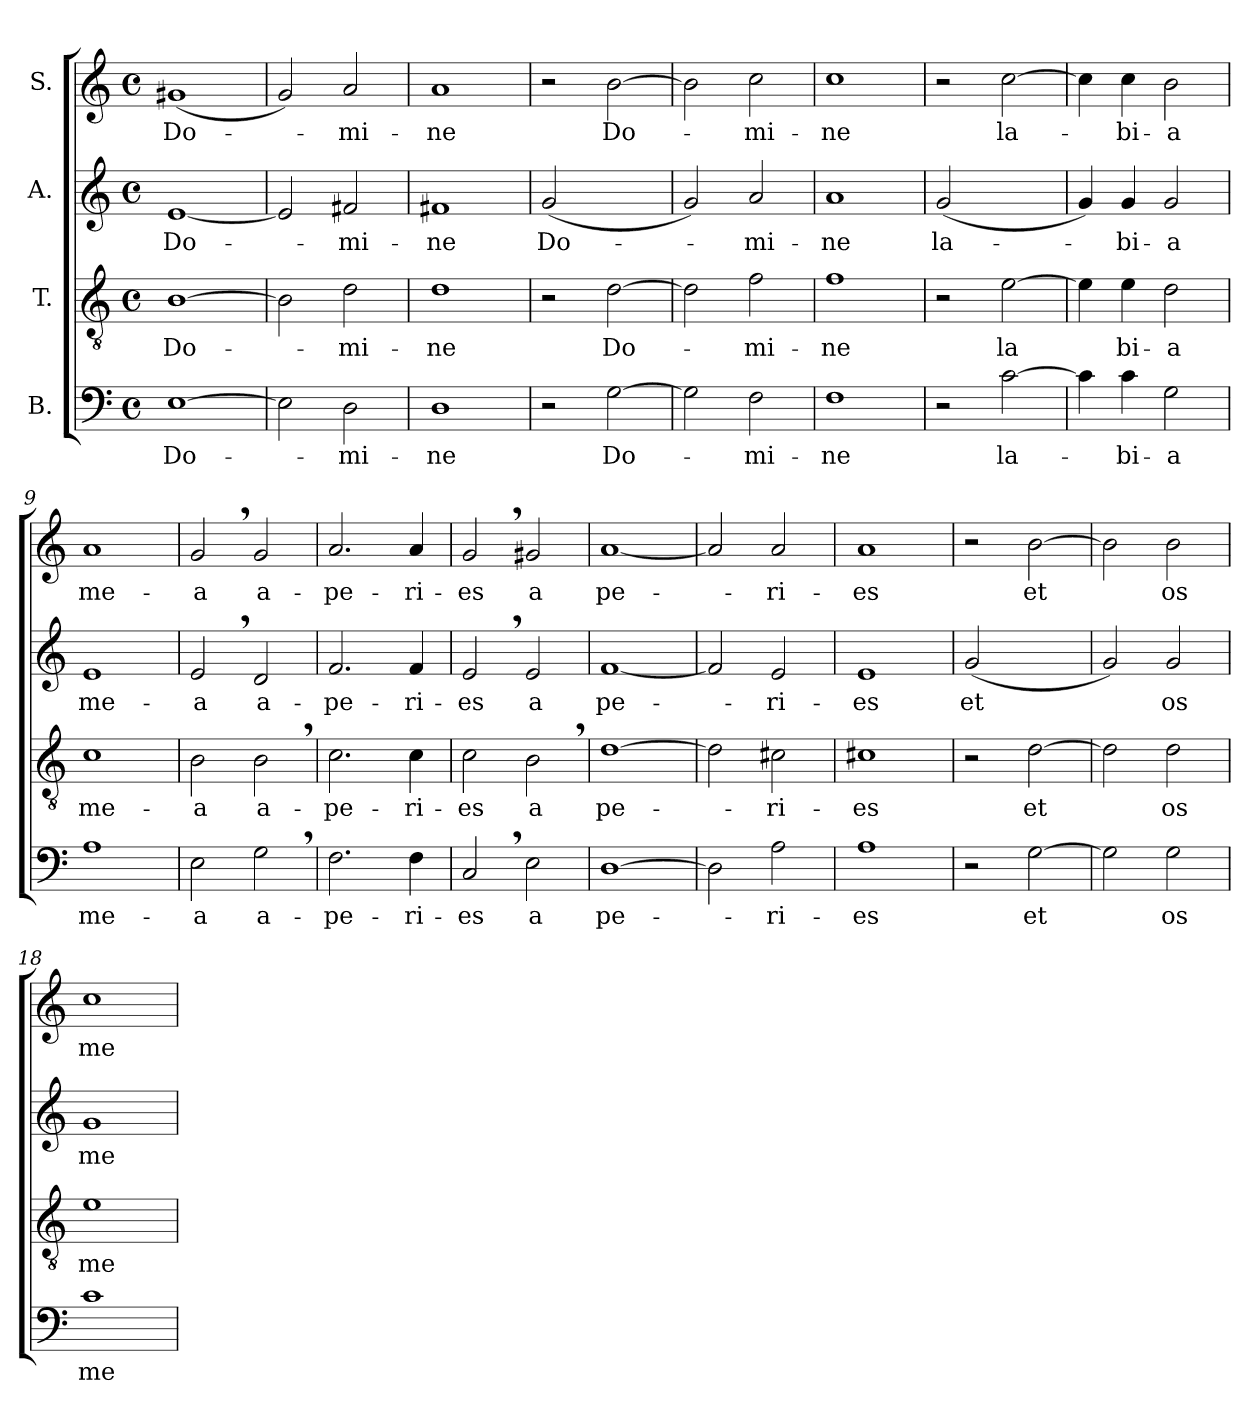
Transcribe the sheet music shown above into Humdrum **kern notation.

**kern	**text	**kern	**text	**kern	**text	**kern	**text
*part4	*part4	*part3	*part3	*part2	*part2	*part1	*part1
*staff4	*staff4	*staff3	*staff3	*staff2	*staff2	*staff1	*staff1
*I"B.	*	*I"T.	*	*I"A.	*	*I"S.	*
*clefF4	*	*clefGv2	*	*clefG2	*	*clefG2	*
*k[]	*	*k[]	*	*k[]	*	*k[]	*
*C:	*	*C:	*	*C:	*	*C:	*
*M4/4	*	*M4/4	*	*M4/4	*	*M4/4	*
*met(c)	*	*met(c)	*	*met(c)	*	*met(c)	*
=1	=1	=1	=1	=1	=1	=1	=1
!	!LO:LY:b	!	!LO:LY:b	!	!LO:LY:b	!	!LO:LY:b
[>1E	Do-	[>1B	Do-	[>1e	Do-	(>1g#X	Do-
=2	=2	=2	=2	=2	=2	=2	=2
2E\]	.	2B\]	.	2e/]	.	2g/)	.
!	!LO:LY:b	!	!LO:LY:b	!	!LO:LY:b	!	!LO:LY:b
2D\	-mi-	2d\	-mi-	2f#X/	-mi-	2a/	-mi-
=3	=3	=3	=3	=3	=3	=3	=3
!	!LO:LY:b	!	!LO:LY:b	!	!LO:LY:b	!	!LO:LY:b
1D	-ne	1d	-ne	1f#X	-ne	1a	-ne
=4	=4	=4	=4	=4	=4	=4	=4
!	!	!	!	!	!LO:LY:b	!	!
2r	.	2r	.	(>2g/	Do-	2r	.
!	!LO:LY:b	!	!LO:LY:b	!	!	!	!LO:LY:b
[>2G\	Do-	[>2d\	Do-	2ryy	.	[>2b\	Do-
=5	=5	=5	=5	=5	=5	=5	=5
2G\]	.	2d\]	.	2g/)	.	2b\]	.
!	!LO:LY:b	!	!LO:LY:b	!	!LO:LY:b	!	!LO:LY:b
2F\	-mi-	2f\	-mi-	2a/	-mi-	2cc\	-mi-
=6	=6	=6	=6	=6	=6	=6	=6
!	!LO:LY:b	!	!LO:LY:b	!	!LO:LY:b	!	!LO:LY:b
1F	-ne	1f	-ne	1a	-ne	1cc	-ne
=7	=7	=7	=7	=7	=7	=7	=7
!	!	!	!	!	!LO:LY:b	!	!
2r	.	2r	.	(>2g/	la-	2r	.
!	!LO:LY:b	!	!LO:LY:b	!	!	!	!LO:LY:b
[<2c\	la-	[<2e\	la	2ryy	.	[<2cc\	la-
!!LO:LB:g=z
=8	=8	=8	=8	=8	=8	=8	=8
4c\]	.	4e\]	.	4g/)	.	4cc\]	.
!	!LO:LY:b	!	!LO:LY:b	!	!LO:LY:b	!	!LO:LY:b
4c\	-bi-	4e\	bi-	4g/	-bi-	4cc\	-bi-
!	!LO:LY:b	!	!LO:LY:b	!	!LO:LY:b	!	!LO:LY:b
2G\	-a	2d\	-a	2g/	-a	2b\	-a
=9	=9	=9	=9	=9	=9	=9	=9
!	!LO:LY:b	!	!LO:LY:b	!	!LO:LY:b	!	!LO:LY:b
1A	me-	1c	me-	1e	me-	1a	me-
=10	=10	=10	=10	=10	=10	=10	=10
!	!LO:LY:b	!	!LO:LY:b	!	!LO:LY:b	!	!LO:LY:b
2E\	-a	2B\	-a	2e,>/	-a	2g,>/	-a
!	!LO:LY:b	!	!LO:LY:b	!	!LO:LY:b	!	!LO:LY:b
2G,>\	a-	2B,>\	a-	2d/	a-	2g/	a-
=11	=11	=11	=11	=11	=11	=11	=11
!	!LO:LY:b	!	!LO:LY:b	!	!LO:LY:b	!	!LO:LY:b
2.F\	-pe-	2.c\	-pe-	2.f/	-pe-	2.a/	-pe-
!	!LO:LY:b	!	!LO:LY:b	!	!LO:LY:b	!	!LO:LY:b
4F\	-ri-	4c\	-ri-	4f/	-ri-	4a/	-ri-
=12	=12	=12	=12	=12	=12	=12	=12
!	!LO:LY:b	!	!LO:LY:b	!	!LO:LY:b	!	!LO:LY:b
2C,>/	-es	2c\	-es	2e,>/	-es	2g,>/	-es
!	!LO:LY:b	!	!LO:LY:b	!	!LO:LY:b	!	!LO:LY:b
2E\	a	2B,>\	a	2e/	a	2g#X/	a
=13	=13	=13	=13	=13	=13	=13	=13
!	!LO:LY:b	!	!LO:LY:b	!	!LO:LY:b	!	!LO:LY:b
[>1D	pe-	[>1d	pe-	[>1f	pe-	[>1a	pe-
=14	=14	=14	=14	=14	=14	=14	=14
2D\]	.	2d\]	.	2f/]	.	2a/]	.
!	!LO:LY:b	!	!LO:LY:b	!	!LO:LY:b	!	!LO:LY:b
2A\	-ri-	2c#X\	-ri-	2e/	-ri-	2a/	-ri-
!!LO:PB:g=z
=15	=15	=15	=15	=15	=15	=15	=15
!	!LO:LY:b	!	!LO:LY:b	!	!LO:LY:b	!	!LO:LY:b
1A	-es	1c#X	-es	1e	-es	1a	-es
=16	=16	=16	=16	=16	=16	=16	=16
!	!	!	!	!	!LO:LY:b	!	!
2r	.	2r	.	(>2g/	et	2r	.
!	!LO:LY:b	!	!LO:LY:b	!	!	!	!LO:LY:b
[>2G\	et	[>2d\	et	2ryy	.	[>2b\	et
=17	=17	=17	=17	=17	=17	=17	=17
2G\]	.	2d\]	.	2g/)	.	2b\]	.
!	!LO:LY:b	!	!LO:LY:b	!	!LO:LY:b	!	!LO:LY:b
2G\	os	2d\	os	2g/	os	2b\	os
=18	=18	=18	=18	=18	=18	=18	=18
!	!LO:LY:b	!	!LO:LY:b	!	!LO:LY:b	!	!LO:LY:b
1c	me-	1e	me-	1g	me-	1cc	me-
=	=	=	=	=	=	=	=
*-	*-	*-	*-	*-	*-	*-	*-
